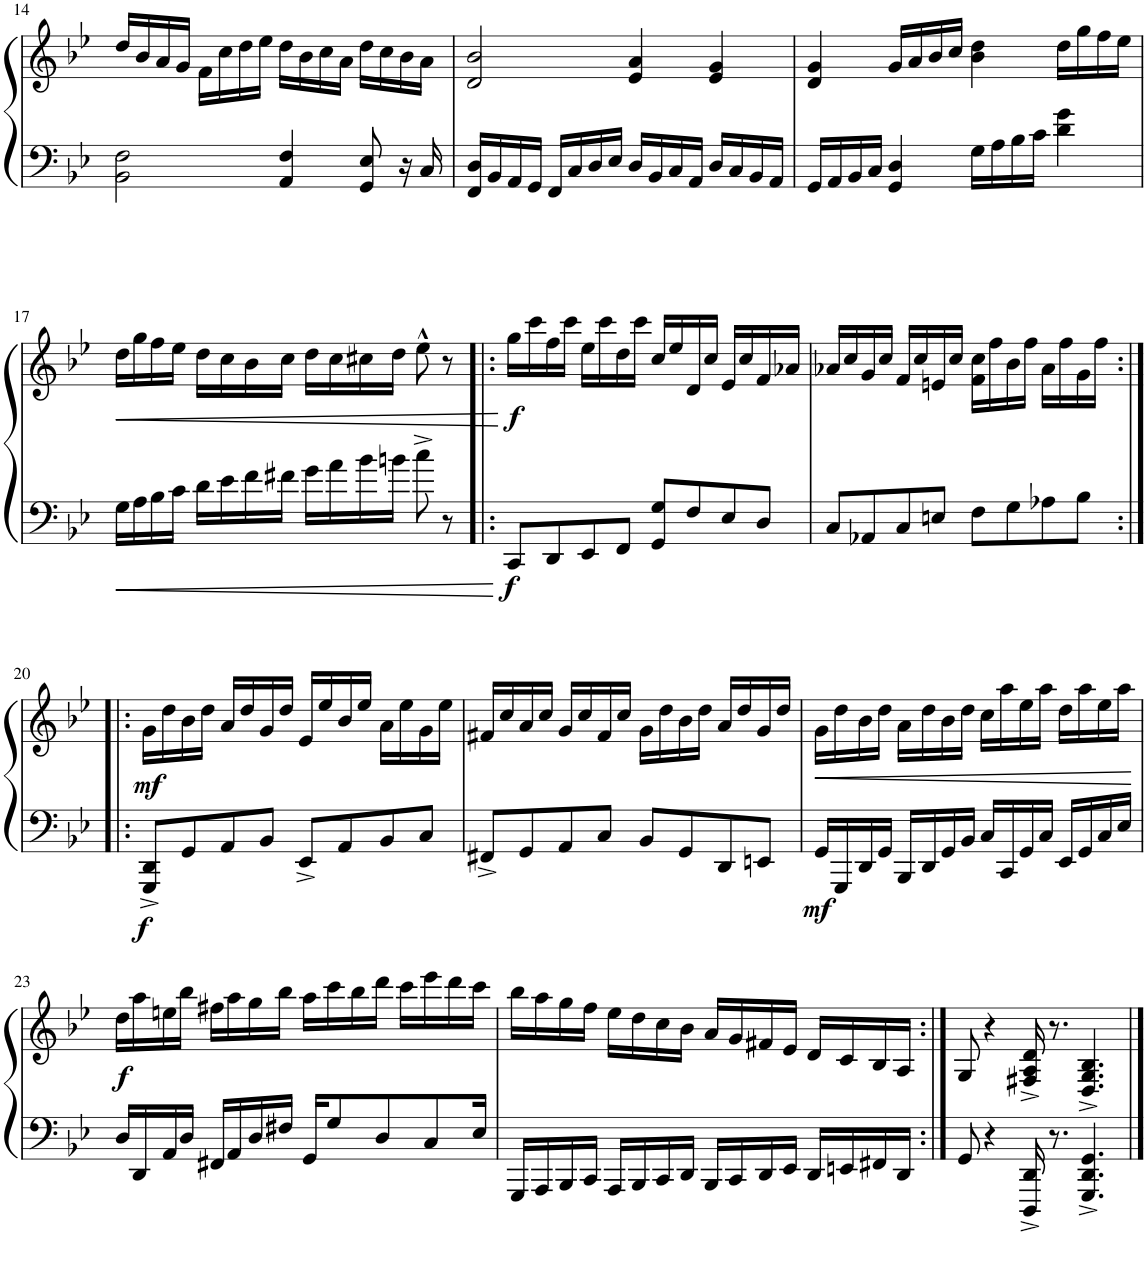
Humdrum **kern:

**kern	**kern	**dynam
*part1	*part1	*part1
*staff2	*staff1	*staff1/2
*I"Acoustic Piano	*	*
*I'Pno	*	*
!!LO:PB:g=z
*clefF4	*clefG2	*
*k[b-e-]	*k[b-e-]	*
*M4/4	*M4/4	*
=14	=14	=14
2BB-\ 2F\	16dd/LL	.
.	16b-/	.
.	16a/	.
.	16g/JJ	.
.	16f\LL	.
.	16cc\	.
.	16dd\	.
.	16ee-\JJ	.
4AA/ 4F/	16dd\LL	.
.	16b-\	.
.	16cc\	.
.	16a\JJ	.
8GG/ 8E-/	16dd\LL	.
.	16cc\	.
16r	16b-\	.
16C/	16a\JJ	.
=15	=15	=15
16FF/ 16D/LL	2d/ 2b-/	.
16BB-/	.	.
16AA/	.	.
16GG/JJ	.	.
16FF/LL	.	.
16C/	.	.
16D/	.	.
16E-/JJ	.	.
16D/LL	4e-/ 4a/	.
16BB-/	.	.
16C/	.	.
16AA/JJ	.	.
16D/LL	4e-/ 4g/	.
16C/	.	.
16BB-/	.	.
16AA/JJ	.	.
=16	=16	=16
16GG/LL	4d/ 4g/	.
16AA/	.	.
16BB-/	.	.
16C/JJ	.	.
4GG/ 4D/	16g/LL	.
.	16a/	.
.	16b-/	.
.	16cc/JJ	.
16G\LL	4b-\ 4dd\	.
16A\	.	.
16B-\	.	.
16c\JJ	.	.
4d\ 4g\	16dd\LL	.
.	16gg\	.
.	16ff\	.
.	16ee-\JJ	.
!!LO:LB:g=z
=17	=17	=17
!	!	!LO:HP:b
16G\LL	16dd\LL	<
16A\	16gg\	.
16B-\	16ff\	.
16c\JJ	16ee-\JJ	.
16d\LL	16dd\LL	.
16e-\	16cc\	.
16f\	16b-\	.
16f#X\JJ	16cc\JJ	.
16g\LL	16dd\LL	.
16a\	16cc\	.
16b-\	16cc#X\	.
16bn\JJ	16dd\JJ	.
8cc^\	8ee-^^\	.
8r	8r	.
.	.	[
=18!|:	=18!|:	=18!|:
!	!	!LO:DY:b=2
!	!	!LO:DY:n=1:b
8CC/L	16gg\LL	f f
.	16ccc\	.
8DD/	16ff\	.
.	16ccc\JJ	.
8EE-/	16ee-\LL	.
.	16ccc\	.
8FF/J	16dd\	.
.	16ccc\JJ	.
8GG/ 8G/L	16cc/LL	.
.	16ee-/	.
8F/	16d/	.
.	16cc/JJ	.
8E-/	16e-/LL	.
.	16cc/	.
8D/J	16f/	.
.	16a-X/JJ	.
=19	=19	=19
8C/L	16a-X/LL	.
.	16cc/	.
8AA-X/	16g/	.
.	16cc/JJ	.
8C/	16f/LL	.
.	16cc/	.
8En/J	16en/	.
.	16cc/JJ	.
8F\L	16f\ 16cc\LL	.
.	16ff\	.
8G\	16b-\	.
.	16ff\JJ	.
8A-X\	16a-\LL	.
.	16ff\	.
8B-\J	16g\	.
.	16ff\JJ	.
!!LO:LB:g=z
=20:|!|:	=20:|!|:	=20:|!|:
!	!	!LO:DY:b=2
!	!	!LO:DY:n=1:b
8GGG/^ 8DD/^L	16g\LL	f mf
.	16dd\	.
8GG/	16b-\	.
.	16dd\JJ	.
8AA/	16a/LL	.
.	16dd/	.
8BB-/J	16g/	.
.	16dd/JJ	.
8EE-^/L	16e-/LL	.
.	16ee-/	.
8AA/	16b-/	.
.	16ee-/JJ	.
8BB-/	16a\LL	.
.	16ee-\	.
8C/J	16g\	.
.	16ee-\JJ	.
=21	=21	=21
8FF#X^/L	16f#X/LL	.
.	16cc/	.
8GG/	16a/	.
.	16cc/JJ	.
8AA/	16g/LL	.
.	16cc/	.
8C/J	16f#/	.
.	16cc/JJ	.
8BB-/L	16g\LL	.
.	16dd\	.
8GG/	16b-\	.
.	16dd\JJ	.
8DD/	16a/LL	.
.	16dd/	.
8EEn/J	16g/	.
.	16dd/JJ	.
=22	=22	=22
!	!	!LO:HP:b
!	!	!LO:DY:n=1:b=2
16GG/LL	16g\LL	< mf
16GGG/	16dd\	.
16DD/	16b-\	.
16GG/JJ	16dd\JJ	.
16BBB-/LL	16a\LL	.
16DD/	16dd\	.
16GG/	16b-\	.
16BB-/JJ	16dd\JJ	.
16C/LL	16cc\LL	.
16CC/	16aa\	.
16GG/	16ee-\	.
16C/JJ	16aa\JJ	.
16EE-/LL	16dd\LL	.
16GG/	16aa\	.
16C/	16ee-\	.
16E-/JJ	16aa\JJ	.
.	.	[
!!LO:LB:g=z
=23	=23	=23
!	!	!LO:DY:b
16D/LL	16dd\LL	f
16DD/	16aa\	.
16AA/	16een\	.
16D/JJ	16bb-\JJ	.
16FF#X/LL	16ff#X\LL	.
16AA/	16aa\	.
16D/	16gg\	.
16F#X/JJ	16bb-\JJ	.
16GG/KL	16aa\LL	.
8G/	16ccc\	.
.	16bb-\	.
8D/	16ddd\JJ	.
.	16ccc\LL	.
8C/	16eee-\	.
.	16ddd\	.
16E-/Jk	16ccc\JJ	.
=24	=24	=24
16GGG/LL	16bb-\LL	.
16AAA/	16aa\	.
16BBB-/	16gg\	.
16CC/JJ	16ff\JJ	.
16AAA/LL	16ee-\LL	.
16BBB-/	16dd\	.
16CC/	16cc\	.
16DD/JJ	16b-\JJ	.
16BBB-/LL	16a/LL	.
16CC/	16g/	.
16DD/	16f#X/	.
16EE-/JJ	16e-/JJ	.
16DD/LL	16d/LL	.
16EEn/	16c/	.
16FF#X/	16B-/	.
16DD/JJ	16A/JJ	.
=25:|!	=25:|!	=25:|!
8GG/	8G/	.
4r	4r	.
16DDD/^ 16DD/^	16F#X/^ 16A/^ 16d/^	.
8.r	8.r	.
4.GGG/^ 4.DD/^ 4.GG/^	4.D/^ 4.G/^ 4.B-/^	.
==	==	==
*-	*-	*-
